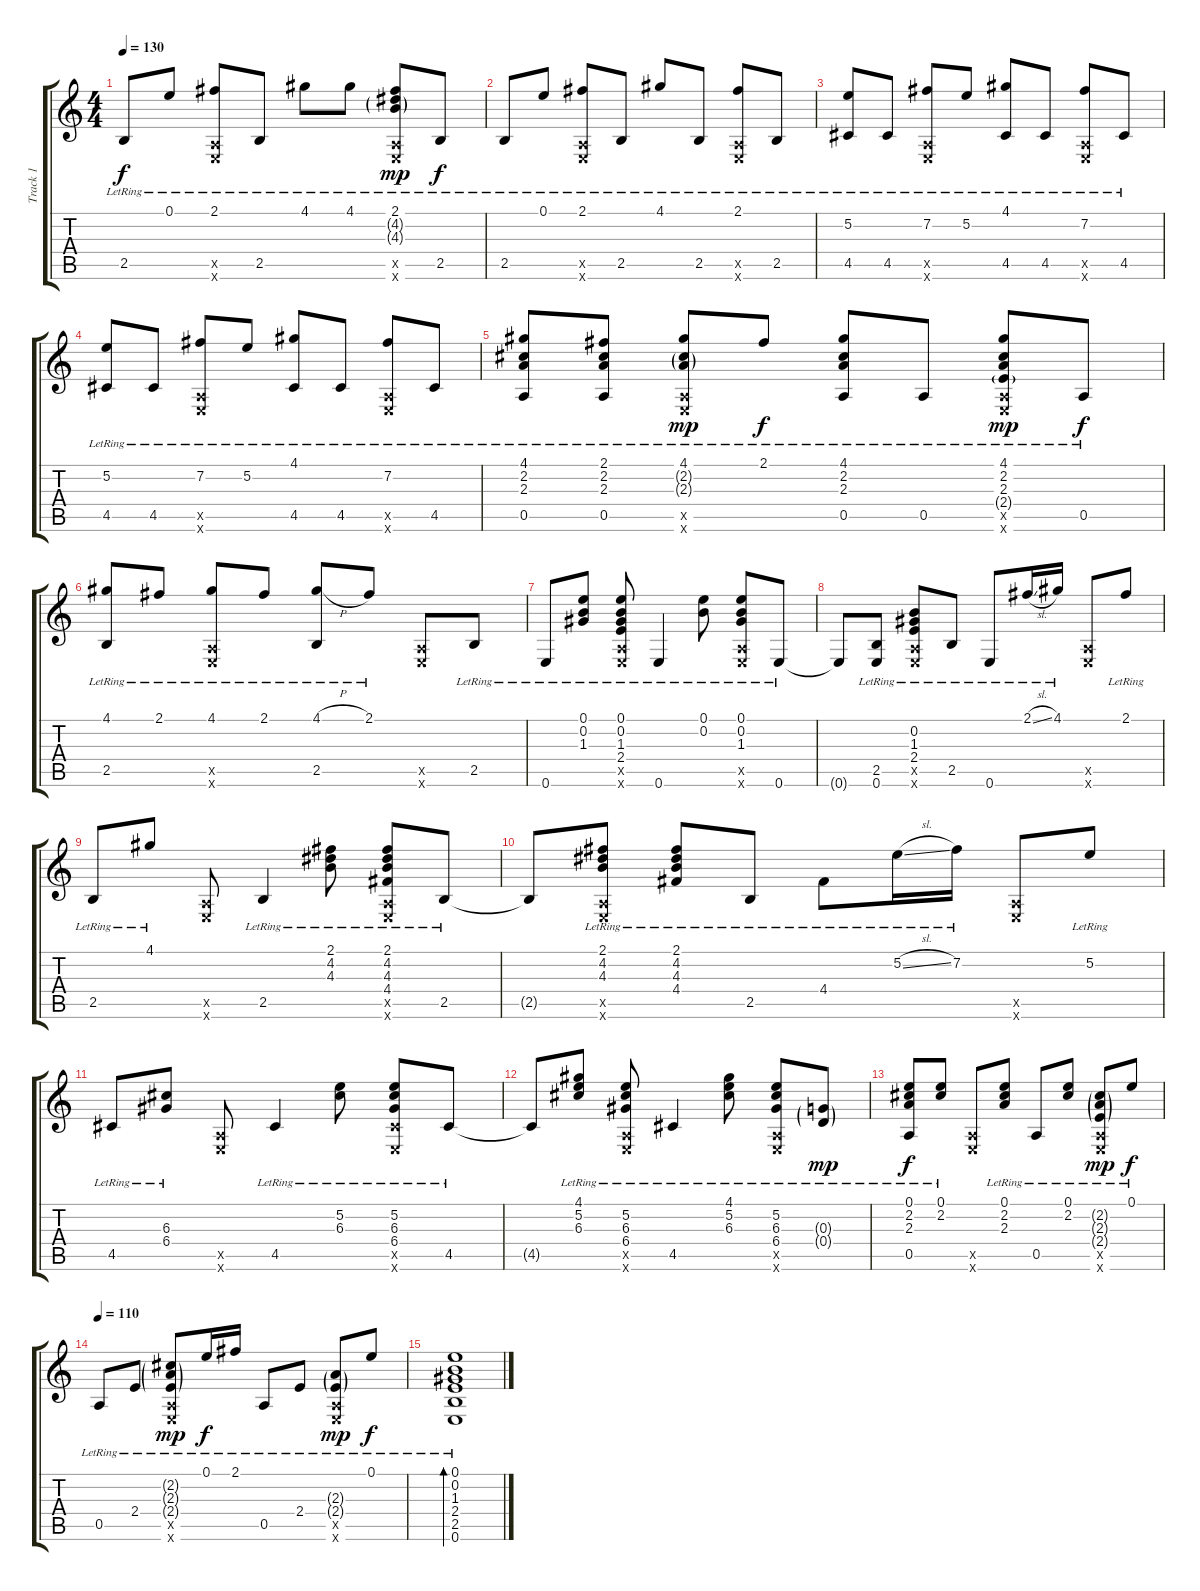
\track ("Track 1" "Track 1") {instrument acousticguitarsteel}
\staff {score tabs}
\tuning (E4 B3 G3 D3 A2 E2) {hide}
\ts (4 4)
\tempo 130
\clef g2
\ks c
2.5{lr}.8{dy f} 0.1{lr}.8 (2.1{lr} 0.5{x} 0.6{x}).8 2.5{lr}.8 4.1{lr}.8 4.1{lr}.8 (2.1{lr} 4.2{g lr} 4.3{g lr} 0.5{x} 0.6{x}).8{dy mp} 2.5{lr}.8{dy f} |
2.5{lr}.8 0.1{lr}.8 (2.1{lr} 0.5{x} 0.6{x}).8 2.5{lr}.8 4.1{lr}.8 2.5{lr}.8 (2.1{lr} 0.5{x} 0.6{x}).8 2.5{lr}.8 |
(5.2{lr} 4.5{lr}).8 4.5{lr}.8 (7.2{lr} 0.5{x} 0.6{x}).8 5.2{lr}.8 (4.1{lr} 4.5{lr}).8 4.5{lr}.8 (7.2{lr} 0.5{x} 0.6{x}).8 4.5{lr}.8 |
(5.2{lr} 4.5{lr}).8 4.5{lr}.8 (7.2{lr} 0.5{x} 0.6{x}).8 5.2{lr}.8 (4.1{lr} 4.5{lr}).8 4.5{lr}.8 (7.2{lr} 0.5{x} 0.6{x}).8 4.5{lr}.8 |
(4.1{lr} 2.2{lr} 2.3{lr} 0.5{lr}).8 (2.1{lr} 2.2{lr} 2.3{lr} 0.5{lr}).8 (4.1{lr} 2.2{g lr} 2.3{g lr} 0.5{x} 0.6{x}).8{dy mp} 2.1{lr}.8{dy f} (4.1{lr} 2.2{lr} 2.3{lr} 0.5{lr}).8 0.5{lr}.8 (4.1{lr} 2.2{lr} 2.3{lr} 2.4{g lr} 0.5{x} 0.6{x}).8{dy mp} 0.5{lr}.8{dy f} |
(4.1{lr} 2.5{lr}).8 2.1{lr}.8 (4.1{lr} 0.5{x} 0.6{x}).8 2.1{lr}.8 (4.1{h lr} 2.5{lr}).8 2.1{lr}.8 (0.5{x} 0.6{x}).8 2.5{lr}.8 |
0.6{lr}.8 (0.1{lr} 0.2{lr} 1.3{lr}).8 (0.1{lr} 0.2{lr} 1.3{lr} 2.4{lr} 0.5{x} 0.6{x}).8 0.6{lr}.4 (0.1{lr} 0.2{lr}).8 (0.1{lr} 0.2{lr} 1.3{lr} 0.5{x} 0.6{x}).8 0.6{lr}.8 |
0.6{t}.8 (2.5{lr} 0.6{lr}).8 (0.2{lr} 1.3{lr} 2.4{lr} 0.5{x} 0.6{x}).8 2.5{lr}.8 0.6{lr}.8 2.1{sl lr}.16 4.1{lr}.16 (0.5{x} 0.6{x}).8 2.1{lr}.8 |
2.5{lr}.8 4.1{lr}.8 (0.5{x} 0.6{x}).8 2.5{lr}.4 (2.1{lr} 4.2{lr} 4.3{lr}).8 (2.1{lr} 4.2{lr} 4.3{lr} 4.4{lr} 0.5{x} 0.6{x}).8 2.5{lr}.8 |
2.5{t}.8 (2.1{lr} 4.2{lr} 4.3{lr} 0.5{x} 0.6{x}).8 (2.1{lr} 4.2{lr} 4.3{lr} 4.4{lr}).8 2.5{lr}.8 4.4{lr}.8 5.2{sl lr}.16 7.2{lr}.16 (0.5{x} 0.6{x}).8 5.2{lr}.8 |
4.5{lr}.8 (6.3{lr} 6.4{lr}).8 (0.5{x} 0.6{x}).8 4.5{lr}.4 (5.2{lr} 6.3{lr}).8 (5.2{lr} 6.3{lr} 6.4{lr} 4.5{x} 0.6{x}).8 4.5{lr}.8 |
4.5{t}.8 (4.1{lr} 5.2{lr} 6.3{lr}).8 (5.2{lr} 6.3{lr} 6.4{lr} 0.5{x} 0.6{x}).8 4.5{lr}.4 (4.1{lr} 5.2{lr} 6.3{lr}).8 (5.2{lr} 6.3{lr} 6.4{lr} 0.5{x} 0.6{x}).8 (0.3{g lr} 0.4{g lr}).8{dy mp} |
(0.1{lr} 2.2{lr} 2.3{lr} 0.5{lr}).8{dy f} (0.1{lr} 2.2{lr}).8 (0.5{x} 0.6{x}).8 (0.1{lr} 2.2{lr} 2.3{lr}).8 0.5{lr}.8 (0.1{lr} 2.2{lr}).8 (2.2{g lr} 2.3{g lr} 2.4{g lr} 0.5{x} 0.6{x}).8{dy mp} 0.1{lr}.8{dy f} |
\tempo 110
0.5{lr}.8 2.4{lr}.8 (2.2{g lr} 2.3{g lr} 2.4{g lr} 0.5{x} 0.6{x}).8{dy mp} 0.1{lr}.16{dy f} 2.1{lr}.16 0.5{lr}.8 2.4{lr}.8 (2.3{g lr} 2.4{g lr} 0.5{x} 0.6{x}).8{dy mp} 0.1{lr}.8{dy f} |
(0.1{lr} 0.2{lr} 1.3{lr} 2.4{lr} 2.5{lr} 0.6{lr}).1{bd 240}
